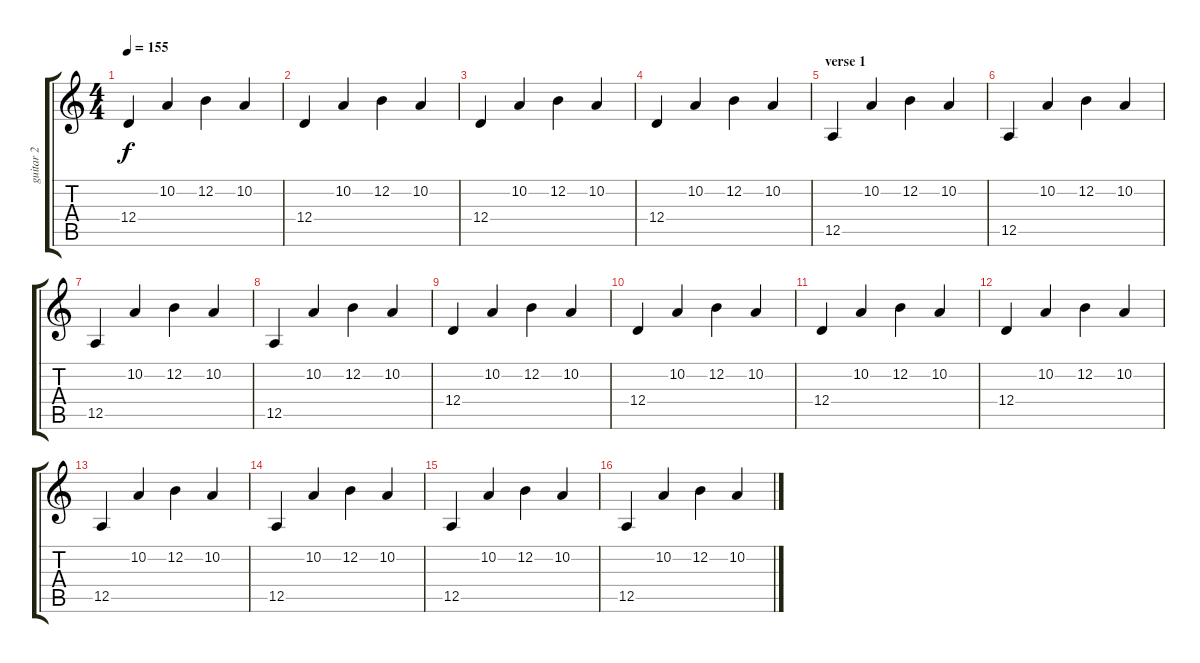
\track ("guitar 2" "guitar 2") {instrument pad1newage}
\staff {score tabs}
\tuning (E4 B3 G3 D3 A2 E2) {hide}
\ts (4 4)
\tempo 155
\clef g2
\ks c
12.4.4{dy f} 10.2.4 12.2.4 10.2.4 |
12.4.4 10.2.4 12.2.4 10.2.4 |
12.4.4 10.2.4 12.2.4 10.2.4 |
12.4.4 10.2.4 12.2.4 10.2.4 |
\section ("" "verse 1")
12.5.4 10.2.4 12.2.4 10.2.4 |
12.5.4 10.2.4 12.2.4 10.2.4 |
12.5.4 10.2.4 12.2.4 10.2.4 |
12.5.4 10.2.4 12.2.4 10.2.4 |
12.4.4 10.2.4 12.2.4 10.2.4 |
12.4.4 10.2.4 12.2.4 10.2.4 |
12.4.4 10.2.4 12.2.4 10.2.4 |
12.4.4 10.2.4 12.2.4 10.2.4 |
12.5.4 10.2.4 12.2.4 10.2.4 |
12.5.4 10.2.4 12.2.4 10.2.4 |
12.5.4 10.2.4 12.2.4 10.2.4 |
12.5.4 10.2.4 12.2.4 10.2.4
